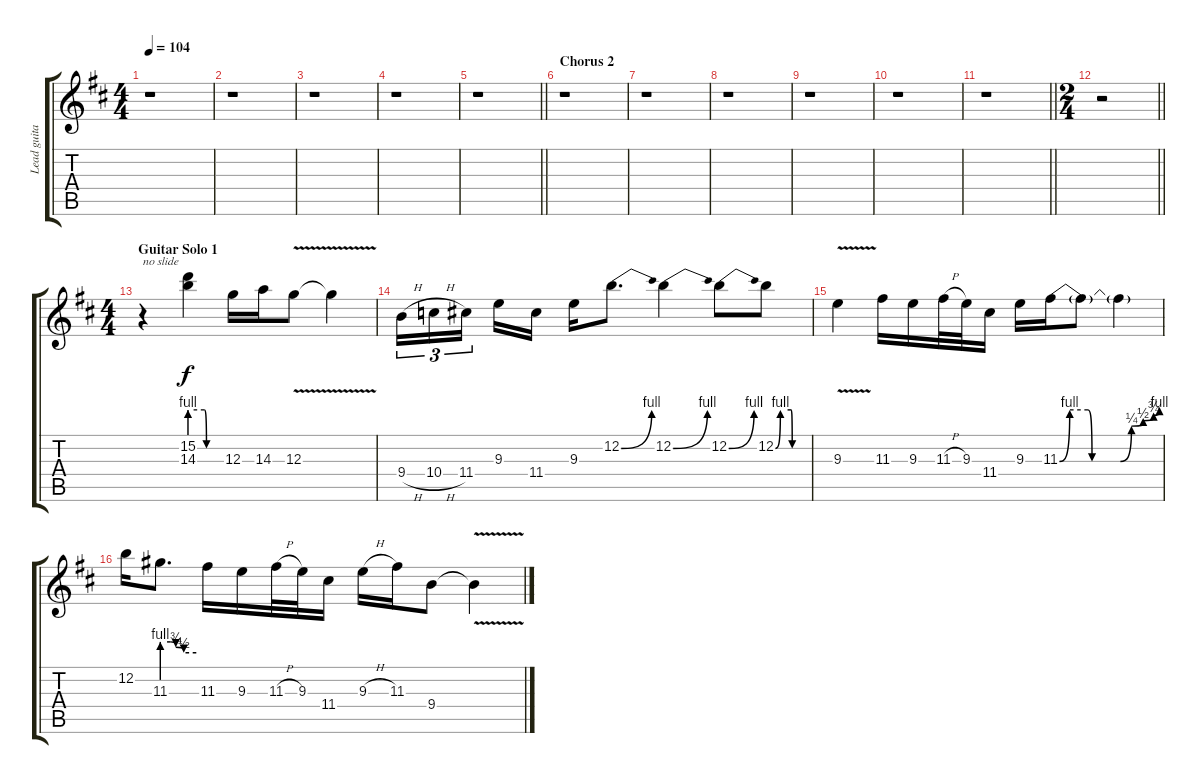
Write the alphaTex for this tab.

\track ("Lead guitar" "Lead guita") {instrument distortionguitar}
\staff {score tabs}
\tuning (E4 B3 G3 D3 A2 E2) {hide}
\ts (4 4)
\tempo 104
\clef g2
\ks bminor
r.1{dy f} |
r.1 |
r.1 |
r.1 |
\barLineRight lightlight
r.1 |
\section ("" "Chorus 2")
r.1 |
r.1 |
r.1 |
r.1 |
r.1 |
\barLineRight lightlight
r.1 |
\ts (2 4)
\barLineRight lightlight
r.2 |
\ts (4 4)
\section ("" "Guitar Solo 1")
r.4{txt "no slide" volume 10 instrument distortionguitar} (15.2 14.3{be (custom 0 4 28 4 32 0 60 0)}).4 12.3.16 14.3.16 12.3{v}.8 12.3{t}.4 |
9.4{h}.16{tu (3 2)} 10.4{h}.16{tu (3 2)} 11.4.16{tu (3 2) beam splitsecondary} 9.3.16 11.4.16 9.3.16 12.2{be (bend 0 0 60 4)}.8{d} 12.2{be (bend 0 0 60 4)}.4 12.2{be (bend 0 0 60 4)}.8 12.2{be (custom 0 0 9 4 29 4 31 0 60 0)}.8 |
9.3{v}.4 11.3.16 9.3.16 11.3{h}.32 9.3.32 11.4.16 9.3.16 11.3{be (custom 0 0 10 4 28 4 32 0 60 0)}.16 11.3{t}.8 11.3{be (custom 0 0 17 1 35 2 51 3 60 4) t}.4 |
12.2.16 11.3{be (custom 0 4 15 4 24 3 38 2 60 2)}.8{d} 11.3.16 9.3.16 11.3{h}.32 9.3.32 11.4.16 9.3{h}.16 11.3.16 9.4.8 9.4{v t}.4
